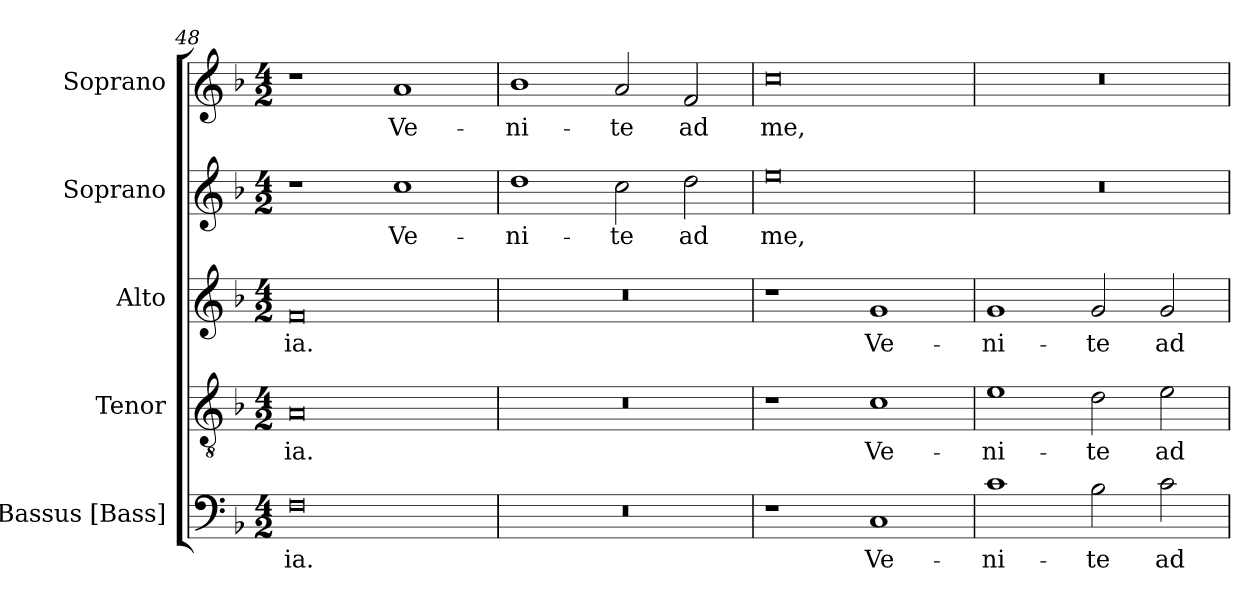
**kern	**text	**kern	**text	**kern	**text	**kern	**text	**kern	**text
*part5	*part5	*part4	*part4	*part3	*part3	*part2	*part2	*part1	*part1
*staff5	*staff5	*staff4	*staff4	*staff3	*staff3	*staff2	*staff2	*staff1	*staff1
*I"Bassus [Bass]	*	*I"Tenor	*	*I"Alto	*	*I"Soprano	*	*I"Soprano	*
*I'B.	*	*I'T.	*	*I'T.	*	*I'A.	*	*I'S.	*
*clefF4	*	*clefGv2	*	*clefG2	*	*clefG2	*	*clefG2	*
*	*	*ITrd7c12	*	*	*	*	*	*	*
*k[b-]	*	*k[b-]	*	*k[b-]	*	*k[b-]	*	*k[b-]	*
*F:	*	*F:	*	*F:	*	*F:	*	*F:	*
*M4/2	*	*M4/2	*	*M4/2	*	*M4/2	*	*M4/2	*
=48	=48	=48	=48	=48	=48	=48	=48	=48	=48
!	!LO:LY:b:color=#000000	!	!	!	!	!	!	!	!
!	!	!	!LO:LY:b:color=#000000	!	!	!	!	!	!
!	!	!	!	!	!LO:LY:b:color=#000000	!	!	!	!
0Fi	-ia.	0AAi	-ia.	0fi	-ia.	1r	.	1r	.
!	!	!	!	!	!	!	!LO:LY:b:color=#000000	!	!
!	!	!	!	!	!	!	!	!	!LO:LY:b:color=#000000
.	.	.	.	.	.	1cci	Ve-	1ai	Ve-
=49	=49	=49	=49	=49	=49	=49	=49	=49	=49
!LO:N:vis=1	!	!LO:N:vis=1	!	!LO:N:vis=1	!	!	!	!	!
!	!	!	!	!	!	!	!LO:LY:b:color=#000000	!	!
!	!	!	!	!	!	!	!	!	!LO:LY:b:color=#000000
0r	.	0r	.	0r	.	1ddi	-ni-	1b-i	-ni-
!	!	!	!	!	!	!	!LO:LY:b:color=#000000	!	!
!	!	!	!	!	!	!	!	!	!LO:LY:b:color=#000000
.	.	.	.	.	.	2cci\	-te	2ai/	-te
!	!	!	!	!	!	!	!LO:LY:b:color=#000000	!	!
!	!	!	!	!	!	!	!	!	!LO:LY:b:color=#000000
.	.	.	.	.	.	2ddi\	ad	2fi/	ad
=50	=50	=50	=50	=50	=50	=50	=50	=50	=50
!	!	!	!	!	!	!	!LO:LY:b:color=#000000	!	!
!	!	!	!	!	!	!	!	!	!LO:LY:b:color=#000000
1r	.	1r	.	1r	.	0eei	me,	0cci	me,
!	!LO:LY:b:color=#000000	!	!	!	!	!	!	!	!
!	!	!	!LO:LY:b:color=#000000	!	!	!	!	!	!
!	!	!	!	!	!LO:LY:b:color=#000000	!	!	!	!
1Ci	Ve-	1Ci	Ve-	1gi	Ve-	.	.	.	.
!!LO:LB:g=z
=51	=51	=51	=51	=51	=51	=51	=51	=51	=51
!	!LO:LY:b:color=#000000	!	!	!	!	!	!	!	!
!	!	!	!LO:LY:b:color=#000000	!	!	!	!	!	!
!	!	!	!	!	!LO:LY:b:color=#000000	!LO:N:vis=1	!	!LO:N:vis=1	!
1ci	-ni-	1Ei	-ni-	1gi	-ni-	0r	.	0r	.
!	!LO:LY:b:color=#000000	!	!	!	!	!	!	!	!
!	!	!	!LO:LY:b:color=#000000	!	!	!	!	!	!
!	!	!	!	!	!LO:LY:b:color=#000000	!	!	!	!
2B-i\	-te	2Di\	-te	2gi/	-te	.	.	.	.
!	!LO:LY:b:color=#000000	!	!	!	!	!	!	!	!
!	!	!	!LO:LY:b:color=#000000	!	!	!	!	!	!
!	!	!	!	!	!LO:LY:b:color=#000000	!	!	!	!
2ci\	ad	2Ei\	ad	2gi/	ad	.	.	.	.
=	=	=	=	=	=	=	=	=	=
*-	*-	*-	*-	*-	*-	*-	*-	*-	*-
